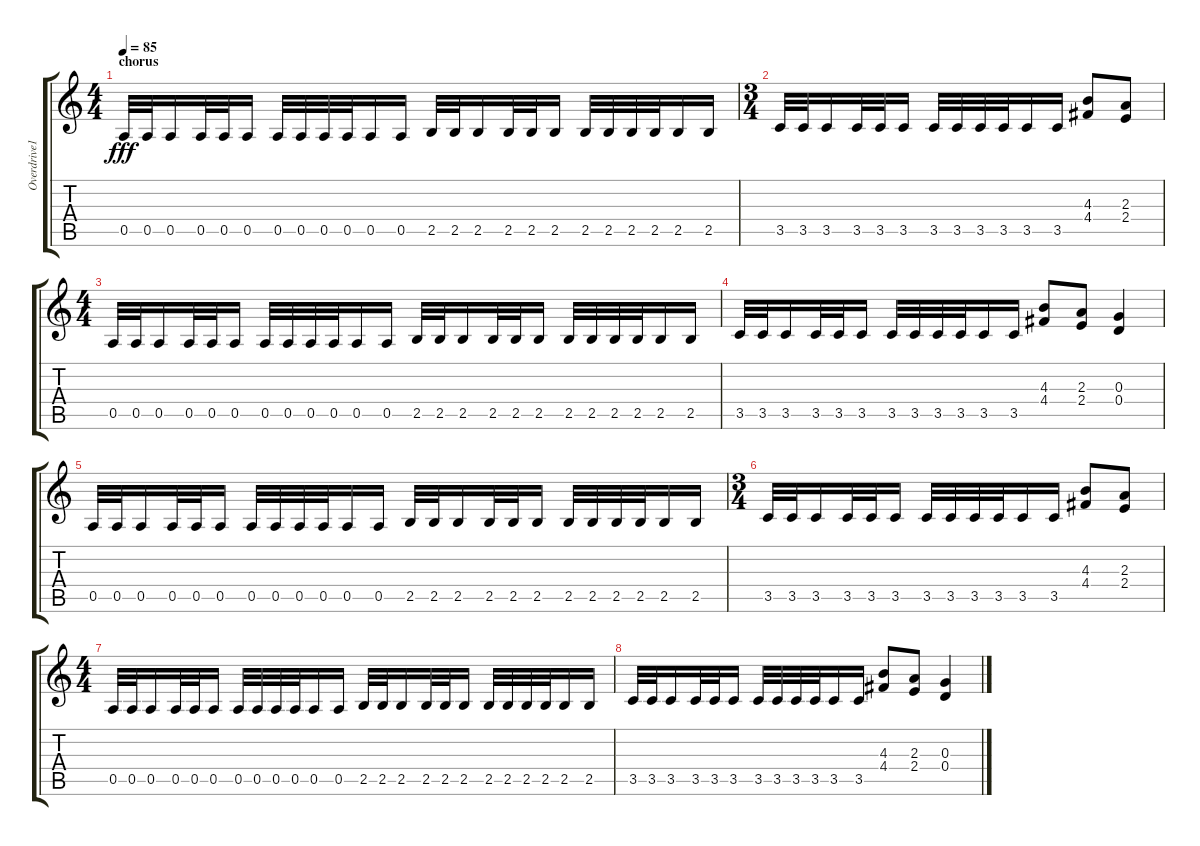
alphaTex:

\track ("Overdrive1" "Overdrive1") {instrument overdrivenguitar}
\staff {score tabs}
\tuning (E4 B3 G3 D3 A2 E2) {hide}
\ts (4 4)
\section ("" "chorus")
\tempo 85
\clef g2
\ks c
0.5.32{dy fff} 0.5.32 0.5.16 0.5.32 0.5.32 0.5.16 0.5.32 0.5.32 0.5.32 0.5.32 0.5.16 0.5.16 2.5.32 2.5.32 2.5.16 2.5.32 2.5.32 2.5.16 2.5.32 2.5.32 2.5.32 2.5.32 2.5.16 2.5.16 |
\ts (3 4)
3.5.32 3.5.32 3.5.16 3.5.32 3.5.32 3.5.16 3.5.32 3.5.32 3.5.32 3.5.32 3.5.16 3.5.16 (4.3 4.4).8 (2.3 2.4).8 |
\ts (4 4)
0.5.32 0.5.32 0.5.16 0.5.32 0.5.32 0.5.16 0.5.32 0.5.32 0.5.32 0.5.32 0.5.16 0.5.16 2.5.32 2.5.32 2.5.16 2.5.32 2.5.32 2.5.16 2.5.32 2.5.32 2.5.32 2.5.32 2.5.16 2.5.16 |
3.5.32 3.5.32 3.5.16 3.5.32 3.5.32 3.5.16 3.5.32 3.5.32 3.5.32 3.5.32 3.5.16 3.5.16 (4.3 4.4).8 (2.3 2.4).8 (0.3 0.4).4 |
0.5.32 0.5.32 0.5.16 0.5.32 0.5.32 0.5.16 0.5.32 0.5.32 0.5.32 0.5.32 0.5.16 0.5.16 2.5.32 2.5.32 2.5.16 2.5.32 2.5.32 2.5.16 2.5.32 2.5.32 2.5.32 2.5.32 2.5.16 2.5.16 |
\ts (3 4)
3.5.32 3.5.32 3.5.16 3.5.32 3.5.32 3.5.16 3.5.32 3.5.32 3.5.32 3.5.32 3.5.16 3.5.16 (4.3 4.4).8 (2.3 2.4).8 |
\ts (4 4)
0.5.32 0.5.32 0.5.16 0.5.32 0.5.32 0.5.16 0.5.32 0.5.32 0.5.32 0.5.32 0.5.16 0.5.16 2.5.32 2.5.32 2.5.16 2.5.32 2.5.32 2.5.16 2.5.32 2.5.32 2.5.32 2.5.32 2.5.16 2.5.16 |
3.5.32 3.5.32 3.5.16 3.5.32 3.5.32 3.5.16 3.5.32 3.5.32 3.5.32 3.5.32 3.5.16 3.5.16 (4.3 4.4).8 (2.3 2.4).8 (0.3 0.4).4
